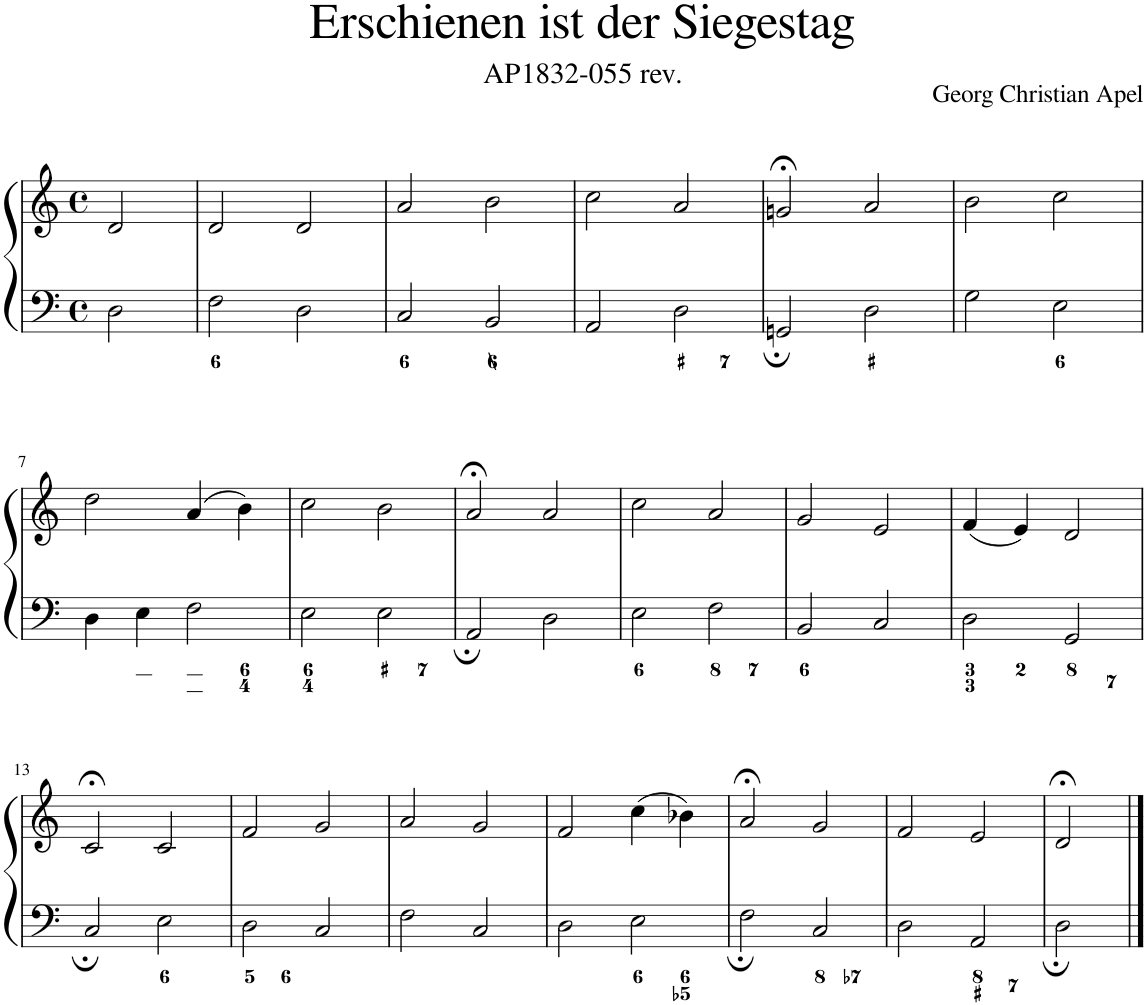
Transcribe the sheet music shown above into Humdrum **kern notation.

**kern	**kern
*part1	*part1
*staff2	*staff1
*I"Piano	*
*I'Pno.	*
*clefF4	*clefG2
*k[]	*k[]
*M4/4	*M4/4
*met(c)	*met(c)
=1	=1
2D\	2d/
=2	=2
2F\	2d/
2D\	2d/
=3	=3
2C/	2a/
2BB/	2b\
=4	=4
2AA/	2cc\
2D\	2a/
=5	=5
2GGn/	2gn;</
2D\	2a/
=6	=6
2G\	2b\
2E\	2cc\
!!LO:LB:g=z
=7	=7
4D\	2dd\
4E\	.
2F\	(4a/
.	4b\)
=8	=8
2E\	2cc\
2E\	2b\
=9	=9
2AA/	2a;</
2D\	2a/
=10	=10
2E\	2cc\
2F\	2a/
=11	=11
2BB/	2g/
2C/	2e/
=12	=12
2D\	(4f/
.	4e/)
2GG/	2d/
!!LO:LB:g=z
=13	=13
2C/	2c;</
2E\	2c/
=14	=14
2D\	2f/
2C/	2g/
=15	=15
2F\	2a/
2C/	2g/
=16	=16
2D\	2f/
2E\	(4cc\
.	4b-X\)
=17	=17
2F\	2a;</
2C/	2g/
=18	=18
2D\	2f/
2AA/	2e/
=19	=19
2D\	2d;</
==	==
*-	*-
